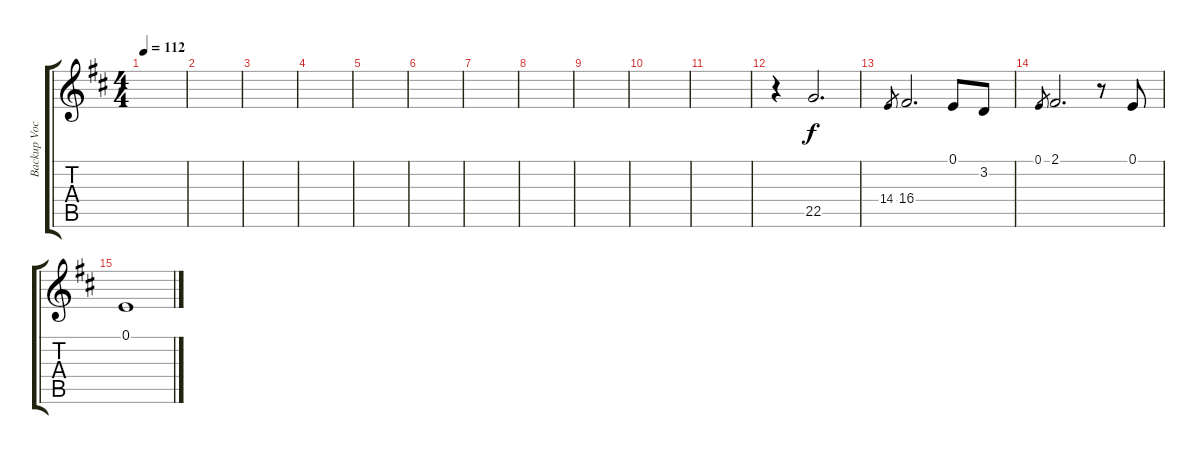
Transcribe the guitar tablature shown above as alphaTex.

\track ("Backup Vocals" "Backup Voc") {instrument lead1square}
\staff {score tabs}
\tuning (E4 B3 G3 D3 A2 E2) {hide}
\ts (4 4)
\tempo 112
\clef g2
\ks d
|
|
|
|
|
|
|
|
|
|
|
r.4 22.5.2{d} |
14.4.8{gr} 16.4.2{d} 0.1.8 3.2.8 |
0.1.8{gr} 2.1.2{d} r.8 0.1.8 |
0.1.1
